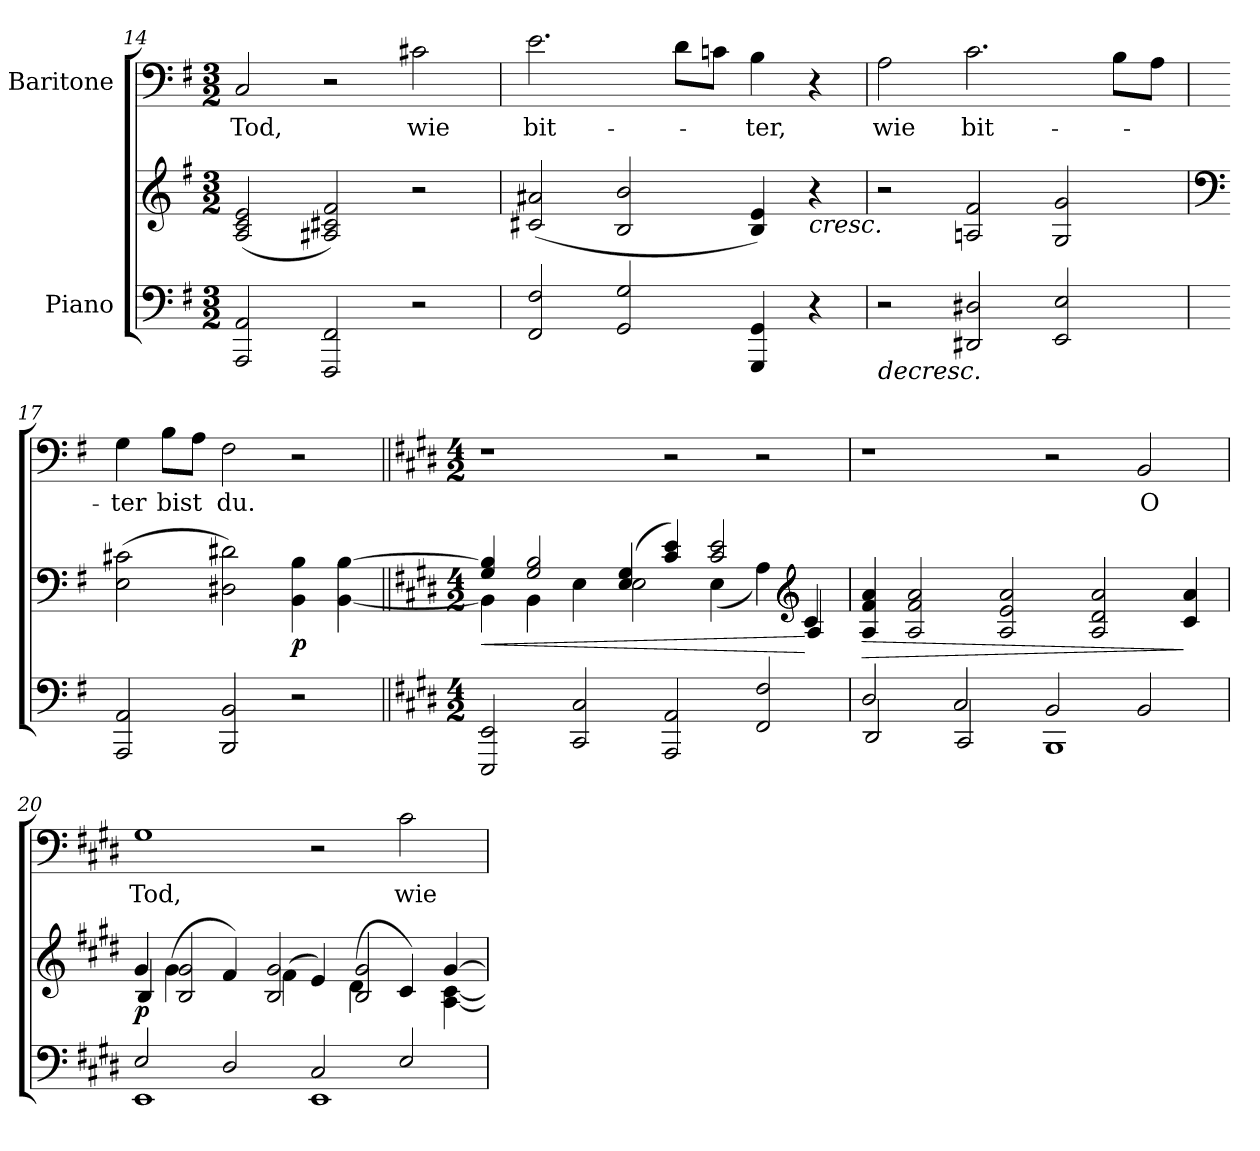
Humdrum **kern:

**kern	**kern	**dynam	**kern	**text
*part2	*part2	*part2	*part1	*part1
*staff3	*staff2	*staff2/3	*staff1	*staff1
*I"Piano	*	*	*I"Baritone	*
*clefF4	*clefG2	*	*clefF4	*
*k[f#]	*k[f#]	*	*k[f#]	*
*G:	*G:	*	*G:	*
*M3/2	*M3/2	*	*M3/2	*
=14	=14	=14	=14	=14
!	!	!	!	!LO:LY:b:color=#000000
2AAAi/ 2AAi	(2Ai/ 2ci 2ei	.	2Ci/	Tod,
2FFF#i/ 2FF#i	2A#Xi/ 2c#Xi 2f#i)	.	2r	.
!	!	!	!	!LO:LY:b:color=#000000
2r	2r	.	2c#Xi\	wie
=15	=15	=15	=15	=15
!	!	!	!	!LO:LY:b:color=#000000
2FF#i/ 2F#i	(2c#Xi/ 2a#Xi	.	2.ei\	bit-
2GGi/ 2Gi	2Bi/ 2bi	[	.	.
.	.	.	8di\L	.
.	.	.	8cni\J	.
!	!	!	!	!LO:LY:b:color=#000000
4GGGi/ 4GGi	4Bi/ 4ei)	]	4Bi\	-ter,
!	!	!LO:HP:b	!	!
!	!	!LO:HP:n=1:b	!	!
4r	4r	< >	4r	.
=16	=16	=16	=16	=16
!	!	!LO:HP:b=2	!	!
!	!	!	!	!LO:LY:b:color=#000000
2r	2r	>	2Ai\	wie
!	!	!	!	!LO:LY:b:color=#000000
2DD#Xi/ 2D#Xi	2Ani/ 2f#i	.	2.ci\	bit-
2EEi/ 2Ei	2Gi/ 2gi	.	.	.
.	.	.	8Bi\L	.
.	.	.	8Ai\J	.
=17	=17	=17	=17	=17
*	*clefF4	*	*	*
!	!	!	!	!LO:LY:b:color=#000000
2AAAi/ 2AAi	(2Ei\ 2c#Xi	.	4Gi\	-ter
!	!	!	!	!LO:LY:b:color=#000000
.	.	.	8Bi\L	bist
.	.	.	8Ai\J	.
!	!	!	!	!LO:LY:b:color=#000000
2BBBi/ 2BBi	2D#Xi\ 2d#Xi)	.	2F#i\	du.
2r	4BBi\ 4Bi	p	2r	.
.	[4BBi\ [4Bi	.	.	.
.	.	]	.	.
!!LO:LB:g=z
=18||	=18||	=18||	=18||	=18||
*k[f#c#g#d#]	*k[f#c#g#d#]	*	*k[f#c#g#d#]	*
*E:	*E:	*	*E:	*
*M4/2	*M4/2	*	*M4/2	*
*	*^	*	*	*
!	!	!	!LO:HP:b	!	!
2EEEi/ 2EEi	4G#i/ 4Bi]	4BBi\]	<	1r	.
.	2G#i/ 2Bi	4BBi\	.	.	.
2CC#i/ 2C#i	.	4Ei\)	.	.	.
.	(4Ei/ 4G#i	2Ei\	.	.	.
2AAAi/ 2AAi	4c#i/ 4ei)	.	.	2r	.
.	2c#i/ 2ei	(4Ei\	.	.	.
2FF#i/ 2F#i	.	4Ai\))	.	2r	.
*	*clefG2	*	*	*	*
.	((4c#i/	4Ai/	[	.	.
=19	=19	=19	=19	=19	=19
*^	*	*	*	*	*
!	!	!	!	!LO:HP:b	!	!
*	*	*v	*v	*	*	*
2D#i/	2DD#i/	((4Ai/ 4f#i 4ai	>	1r	.
.	.	2Ai/ 2f#i 2ai	.	.	.
2C#i/	2CC#i/	.	.	.	.
.	.	2Ai/ 2ei 2ai	.	.	.
2BBi/	1BBBi	.	.	2r	.
.	.	2Ai/ 2d#i 2ai	.	.	.
!	!	!	!	!	!LO:LY:b:color=#000000
2BBi/	.	.	.	2BBi/	O
.	.	4c#i/ 4ai	]	.	.
=20	=20	=20	=20	=20	=20
*	*	*^	*	*	*
!	!	!	!	!	!	!LO:LY:b:color=#000000
2Ei/	1EEi	4g#i/	4Bi/	p	1G#i	Tod,
.	.	2Bi/ 2g#i	(4g#i\	.	.	.
2D#i/	.	.	4f#i/)	.	.	.
.	.	2Bi/ 2g#i	(4f#i\	.	.	.
2C#i/	1EEi	.	4ei/)	.	2r	.
.	.	2Bi/ 2g#i	(4d#i\	.	.	.
!	!	!	!	!	!	!LO:LY:b:color=#000000
2Ei/	.	.	4c#i/)	.	2c#i\	wie
.	.	[4g#i/	[4Ai\ [4c#i	.	.	.
*v	*v	*	*	*	*	*
*	*v	*v	*	*	*
=	=	=	=	=
*-	*-	*-	*-	*-
